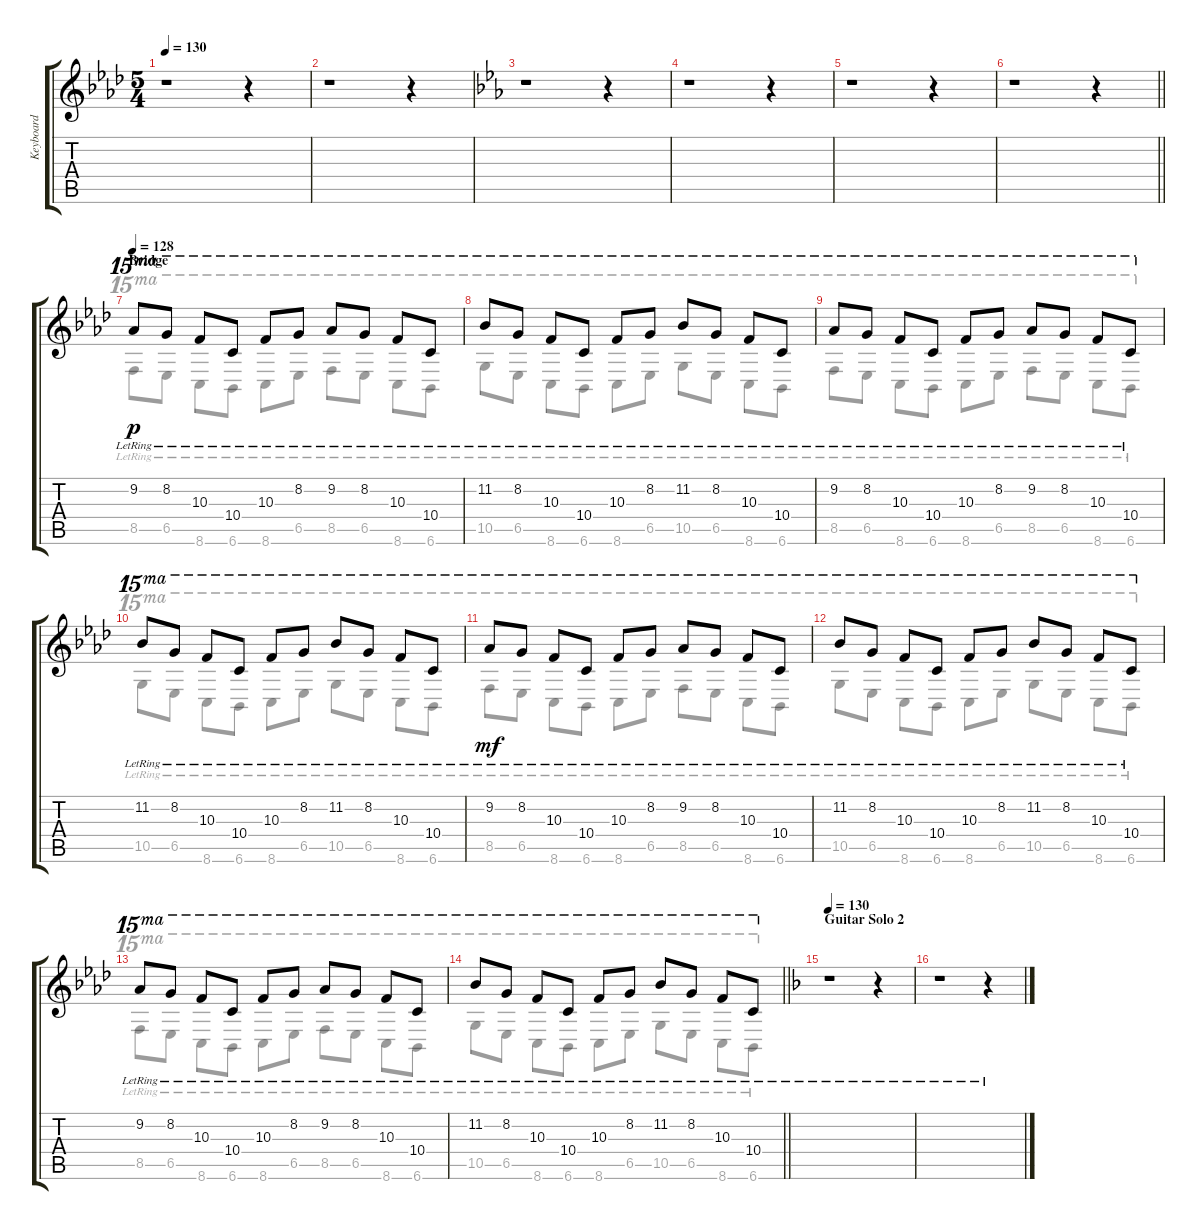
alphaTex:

\track ("Keyboard" "Keyboard") {instrument brightacousticpiano}
\staff {score tabs}
\tuning (E6 B5 G5 D5 A4 E4) {hide}
\voice
\ts (5 4)
\tempo 130
\clef g2
\ks ab
r.1{dy f} r.4 |
r.1 r.4 |
\ks eb
r.1 r.4 |
r.1 r.4 |
r.1 r.4 |
\barLineRight lightlight
r.1 r.4 |
\section ("" "Bridge")
\tempo 128
\ks ab
9.2{lr}.8{ot 15ma dy p} 8.2{lr}.8{ot 15ma} 10.3{lr}.8{ot 15ma} 10.4{lr}.8{ot 15ma} 10.3{lr}.8{ot 15ma} 8.2{lr}.8{ot 15ma} 9.2{lr}.8{ot 15ma} 8.2{lr}.8{ot 15ma} 10.3{lr}.8{ot 15ma} 10.4{lr}.8{ot 15ma} |
11.2{lr}.8{ot 15ma} 8.2{lr}.8{ot 15ma} 10.3{lr}.8{ot 15ma} 10.4{lr}.8{ot 15ma} 10.3{lr}.8{ot 15ma} 8.2{lr}.8{ot 15ma} 11.2{lr}.8{ot 15ma} 8.2{lr}.8{ot 15ma} 10.3{lr}.8{ot 15ma} 10.4{lr}.8{ot 15ma} |
9.2{lr}.8{ot 15ma} 8.2{lr}.8{ot 15ma} 10.3{lr}.8{ot 15ma} 10.4{lr}.8{ot 15ma} 10.3{lr}.8{ot 15ma} 8.2{lr}.8{ot 15ma} 9.2{lr}.8{ot 15ma} 8.2{lr}.8{ot 15ma} 10.3{lr}.8{ot 15ma} 10.4{lr}.8{ot 15ma} |
11.2{lr}.8{ot 15ma} 8.2{lr}.8{ot 15ma} 10.3{lr}.8{ot 15ma} 10.4{lr}.8{ot 15ma} 10.3{lr}.8{ot 15ma} 8.2{lr}.8{ot 15ma} 11.2{lr}.8{ot 15ma} 8.2{lr}.8{ot 15ma} 10.3{lr}.8{ot 15ma} 10.4{lr}.8{ot 15ma} |
9.2{lr}.8{ot 15ma dy mf} 8.2{lr}.8{ot 15ma} 10.3{lr}.8{ot 15ma} 10.4{lr}.8{ot 15ma} 10.3{lr}.8{ot 15ma} 8.2{lr}.8{ot 15ma} 9.2{lr}.8{ot 15ma} 8.2{lr}.8{ot 15ma} 10.3{lr}.8{ot 15ma} 10.4{lr}.8{ot 15ma} |
11.2{lr}.8{ot 15ma} 8.2{lr}.8{ot 15ma} 10.3{lr}.8{ot 15ma} 10.4{lr}.8{ot 15ma} 10.3{lr}.8{ot 15ma} 8.2{lr}.8{ot 15ma} 11.2{lr}.8{ot 15ma} 8.2{lr}.8{ot 15ma} 10.3{lr}.8{ot 15ma} 10.4{lr}.8{ot 15ma} |
9.2{lr}.8{ot 15ma} 8.2{lr}.8{ot 15ma} 10.3{lr}.8{ot 15ma} 10.4{lr}.8{ot 15ma} 10.3{lr}.8{ot 15ma} 8.2{lr}.8{ot 15ma} 9.2{lr}.8{ot 15ma} 8.2{lr}.8{ot 15ma} 10.3{lr}.8{ot 15ma} 10.4{lr}.8{ot 15ma} |
\barLineRight lightlight
11.2{lr}.8{ot 15ma} 8.2{lr}.8{ot 15ma} 10.3{lr}.8{ot 15ma} 10.4{lr}.8{ot 15ma} 10.3{lr}.8{ot 15ma} 8.2{lr}.8{ot 15ma} 11.2{lr}.8{ot 15ma} 8.2{lr}.8{ot 15ma} 10.3{lr}.8{ot 15ma} 10.4{lr}.8{ot 15ma} |
\section ("" "Guitar Solo 2")
\tempo 130
\ks f
r.1 r.4 |
r.1 r.4
\voice
\clef g2
\ottava regular
\simile none
\ks ab
|
|
\ks eb
|
|
|
\barLineRight lightlight
|
\ks ab
8.5{lr}.8{ot 15ma dy p} 6.5{lr}.8{ot 15ma} 8.6{lr}.8{ot 15ma} 6.6{lr}.8{ot 15ma} 8.6{lr}.8{ot 15ma} 6.5{lr}.8{ot 15ma} 8.5{lr}.8{ot 15ma} 6.5{lr}.8{ot 15ma} 8.6{lr}.8{ot 15ma} 6.6{lr}.8{ot 15ma} |
10.5{lr}.8{ot 15ma} 6.5{lr}.8{ot 15ma} 8.6{lr}.8{ot 15ma} 6.6{lr}.8{ot 15ma} 8.6{lr}.8{ot 15ma} 6.5{lr}.8{ot 15ma} 10.5{lr}.8{ot 15ma} 6.5{lr}.8{ot 15ma} 8.6{lr}.8{ot 15ma} 6.6{lr}.8{ot 15ma} |
8.5{lr}.8{ot 15ma} 6.5{lr}.8{ot 15ma} 8.6{lr}.8{ot 15ma} 6.6{lr}.8{ot 15ma} 8.6{lr}.8{ot 15ma} 6.5{lr}.8{ot 15ma} 8.5{lr}.8{ot 15ma} 6.5{lr}.8{ot 15ma} 8.6{lr}.8{ot 15ma} 6.6{lr}.8{ot 15ma} |
10.5{lr}.8{ot 15ma} 6.5{lr}.8{ot 15ma} 8.6{lr}.8{ot 15ma} 6.6{lr}.8{ot 15ma} 8.6{lr}.8{ot 15ma} 6.5{lr}.8{ot 15ma} 10.5{lr}.8{ot 15ma} 6.5{lr}.8{ot 15ma} 8.6{lr}.8{ot 15ma} 6.6{lr}.8{ot 15ma} |
8.5{lr}.8{ot 15ma dy mf} 6.5{lr}.8{ot 15ma} 8.6{lr}.8{ot 15ma} 6.6{lr}.8{ot 15ma} 8.6{lr}.8{ot 15ma} 6.5{lr}.8{ot 15ma} 8.5{lr}.8{ot 15ma} 6.5{lr}.8{ot 15ma} 8.6{lr}.8{ot 15ma} 6.6{lr}.8{ot 15ma} |
10.5{lr}.8{ot 15ma} 6.5{lr}.8{ot 15ma} 8.6{lr}.8{ot 15ma} 6.6{lr}.8{ot 15ma} 8.6{lr}.8{ot 15ma} 6.5{lr}.8{ot 15ma} 10.5{lr}.8{ot 15ma} 6.5{lr}.8{ot 15ma} 8.6{lr}.8{ot 15ma} 6.6{lr}.8{ot 15ma} |
8.5{lr}.8{ot 15ma} 6.5{lr}.8{ot 15ma} 8.6{lr}.8{ot 15ma} 6.6{lr}.8{ot 15ma} 8.6{lr}.8{ot 15ma} 6.5{lr}.8{ot 15ma} 8.5{lr}.8{ot 15ma} 6.5{lr}.8{ot 15ma} 8.6{lr}.8{ot 15ma} 6.6{lr}.8{ot 15ma} |
\barLineRight lightlight
10.5{lr}.8{ot 15ma} 6.5{lr}.8{ot 15ma} 8.6{lr}.8{ot 15ma} 6.6{lr}.8{ot 15ma} 8.6{lr}.8{ot 15ma} 6.5{lr}.8{ot 15ma} 10.5{lr}.8{ot 15ma} 6.5{lr}.8{ot 15ma} 8.6{lr}.8{ot 15ma} 6.6{lr}.8{ot 15ma} |
\ks f
|
